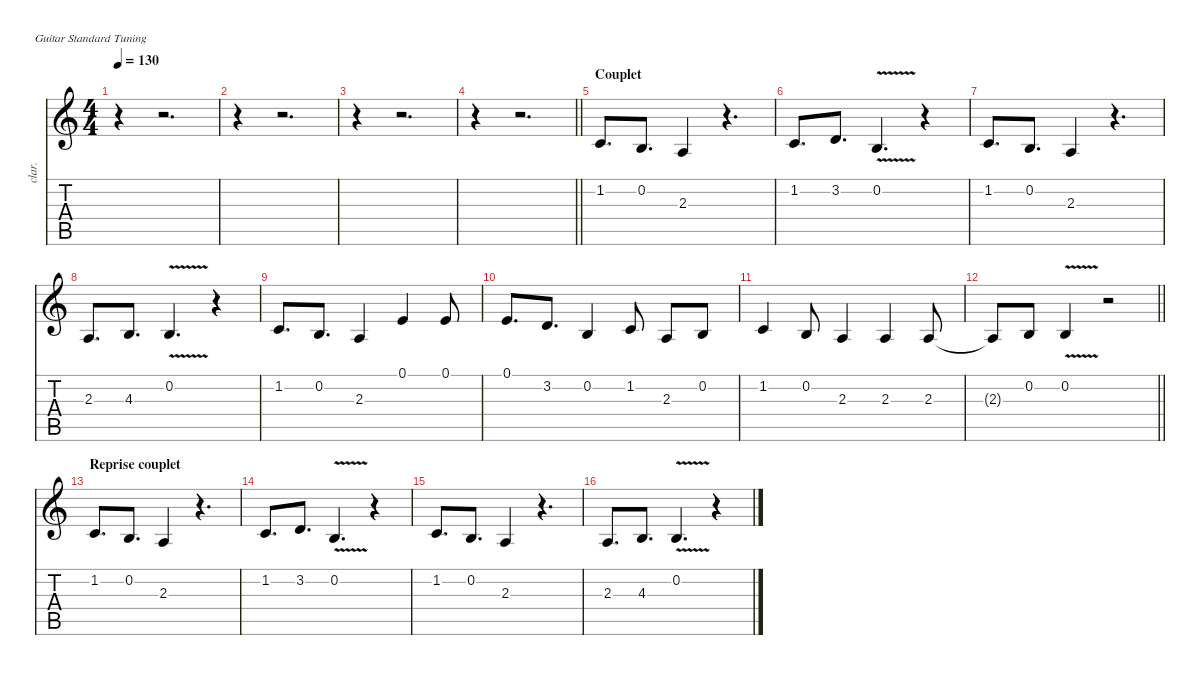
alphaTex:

\defaultSystemsLayout 4
\hideDynamics
\bracketExtendMode nobrackets
\otherSystemsTrackNameOrientation horizontal
\track ("Chant" "clar.") {instrument clarinet}
\staff {score tabs}
\tuning (E4 B3 G3 D3 A2 E2)
\ts (4 4)
\tempo 130
\clef g2
\ks c
r.4{dy f beam Down} r.2{d beam Down} |
r.4{beam Down} r.2{d beam Down} |
r.4{beam Down} r.2{d beam Down} |
\barLineRight lightlight
r.4{beam Down} r.2{d beam Down} |
\section ("" "Couplet")
1.2.8{d beam Up} 0.2.8{d beam Up} 2.3.4{beam Up} r.4{d beam Up} |
1.2.8{d beam Up} 3.2.8{d beam Up} 0.2{v}.4{d beam Up} r.4{beam Up} |
1.2.8{d beam Up} 0.2.8{d beam Up} 2.3.4{beam Up} r.4{d beam Up} |
2.3.8{d beam Up} 4.3.8{d beam Up} 0.2{v}.4{d beam Up} r.4{beam Up} |
1.2.8{d beam Up} 0.2.8{d beam Up} 2.3.4{beam Up} 0.1.4{beam Up} 0.1.8{beam Up} |
0.1.8{d beam Up} 3.2.8{d beam Up} 0.2.4{beam Up} 1.2.8{beam Up} 2.3.8{beam Up} 0.2.8{beam Up} |
1.2.4{beam Up} 0.2.8{beam Up} 2.3.4{beam Up} 2.3.4{beam Up} 2.3.8{beam Up} |
\barLineRight lightlight
2.3{t}.8{beam Up} 0.2.8{beam Up} 0.2{v}.4{beam Up} r.2{beam Up} |
\section ("" "Reprise couplet")
1.2.8{d beam Up} 0.2.8{d beam Up} 2.3.4{beam Up} r.4{d beam Up} |
1.2.8{d beam Up} 3.2.8{d beam Up} 0.2{v}.4{d beam Up} r.4{beam Up} |
1.2.8{d beam Up} 0.2.8{d beam Up} 2.3.4{beam Up} r.4{d beam Up} |
2.3.8{d beam Up} 4.3.8{d beam Up} 0.2{v}.4{d beam Up} r.4{beam Up}
